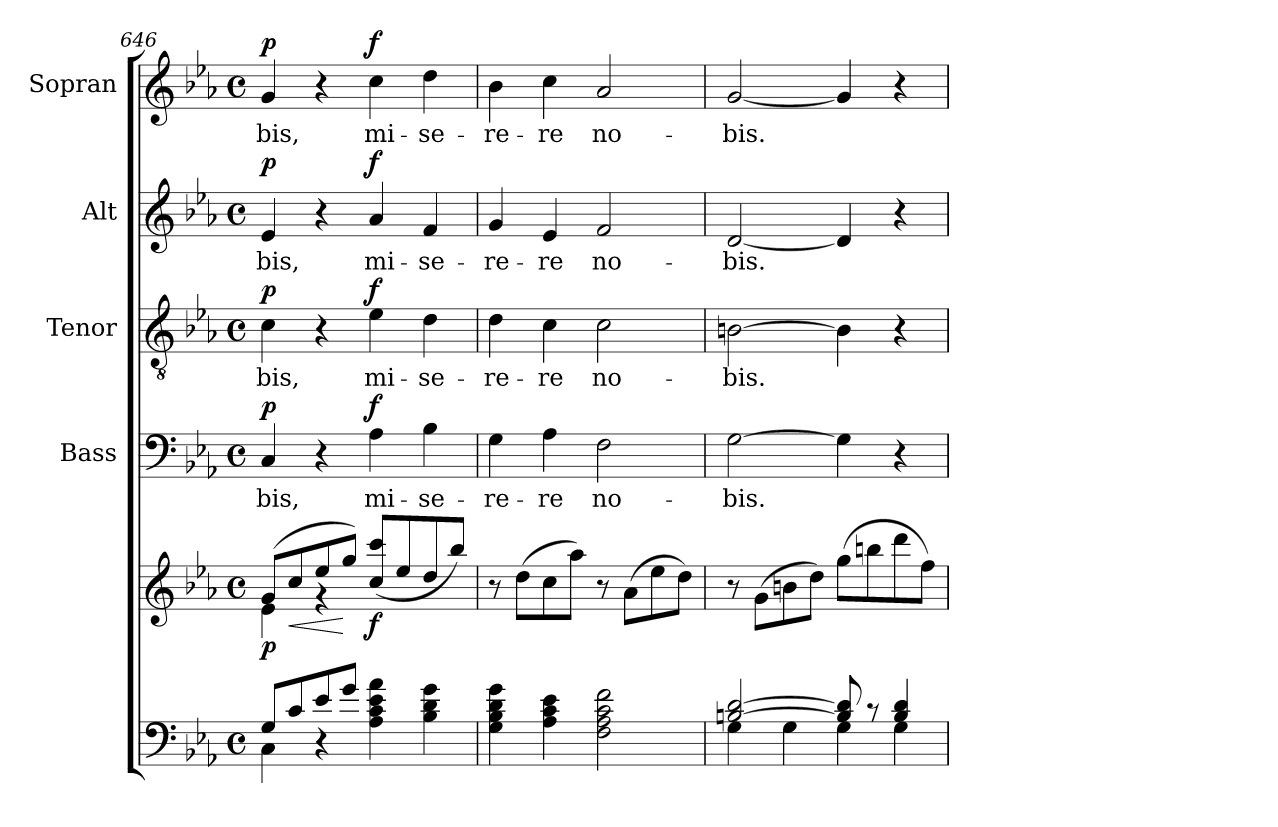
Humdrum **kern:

**kern	**kern	**dynam	**kern	**text	**dynam	**kern	**text	**dynam	**kern	**text	**dynam	**kern	**text	**dynam
*part5	*part5	*part5	*part4	*part4	*part4	*part3	*part3	*part3	*part2	*part2	*part2	*part1	*part1	*part1
*staff6	*staff5	*staff5/6	*staff4	*staff4	*staff4	*staff3	*staff3	*staff3	*staff2	*staff2	*staff2	*staff1	*staff1	*staff1
*	*	*	*I"Bass	*	*	*I"Tenor	*	*	*I"Alt	*	*	*I"Sopran	*	*
*	*	*	*I'B.	*	*	*I'T.	*	*	*I'A.	*	*	*I'S.	*	*
*clefF4	*clefG2	*	*clefF4	*	*	*clefGv2	*	*	*clefG2	*	*	*clefG2	*	*
*k[b-e-a-]	*k[b-e-a-]	*	*k[b-e-a-]	*	*	*k[b-e-a-]	*	*	*k[b-e-a-]	*	*	*k[b-e-a-]	*	*
*E-:	*E-:	*	*E-:	*	*	*E-:	*	*	*E-:	*	*	*E-:	*	*
*M4/4	*M4/4	*	*M4/4	*	*	*M4/4	*	*	*M4/4	*	*	*M4/4	*	*
*met(c)	*met(c)	*	*met(c)	*	*	*met(c)	*	*	*met(c)	*	*	*met(c)	*	*
=646	=646	=646	=646	=646	=646	=646	=646	=646	=646	=646	=646	=646	=646	=646
*^	*^	*	*	*	*	*	*	*	*	*	*	*	*	*
!	!	!	!	!LO:DY:b	!	!LO:LY:b	!LO:DY:a	!	!LO:LY:b	!LO:DY:a	!	!LO:LY:b	!LO:DY:a	!	!LO:LY:b	!LO:DY:a
8G/L	4C\	(>8g/L	4e-\	p	4C/	-bis,	p	4c\	-bis,	p	4e-/	-bis,	p	4g/	-bis,	p
!	!	!	!	!LO:HP:b	!	!	!	!	!	!	!	!	!	!	!	!
8c/	.	8cc/	.	<	.	.	.	.	.	.	.	.	.	.	.	.
8e-/	4rC	8ee-/	4rg	.	4r	.	.	4r	.	.	4r	.	.	4r	.	.
8g/J	.	8gg/J)	.	[	.	.	.	.	.	.	.	.	.	.	.	.
!	!	!	!	!LO:DY:b	!	!LO:LY:b	!LO:DY:a	!	!LO:LY:b	!LO:DY:a	!	!LO:LY:b	!LO:DY:a	!	!LO:LY:b	!LO:DY:a
4A-\ 4c\ 4e-\ 4a-\	2ryy	(>8cc/ 8ccc/L	2ryy	f	4A-\	mi-	f	4e-\	mi-	f	4a-/	mi-	f	4cc\	mi-	f
.	.	8ee-/	.	.	.	.	.	.	.	.	.	.	.	.	.	.
!	!	!	!	!	!	!LO:LY:b	!	!	!LO:LY:b	!	!	!LO:LY:b	!	!	!LO:LY:b	!
4B-\ 4d\ 4g\	.	8dd/	.	.	4B-\	-se-	.	4d\	-se-	.	4f/	-se-	.	4dd\	-se-	.
.	.	8bb-/J)	.	.	.	.	.	.	.	.	.	.	.	.	.	.
*v	*v	*	*	*	*	*	*	*	*	*	*	*	*	*	*	*
*	*v	*v	*	*	*	*	*	*	*	*	*	*	*	*	*
!!LO:LB:g=z
=647	=647	=647	=647	=647	=647	=647	=647	=647	=647	=647	=647	=647	=647	=647
!	!	!	!	!LO:LY:b	!	!	!LO:LY:b	!	!	!LO:LY:b	!	!	!LO:LY:b	!
4G\ 4B-\ 4d\ 4g\	8r	.	4G\	-re-	.	4d\	-re-	.	4g/	-re-	.	4b-\	-re-	.
.	(>8dd\L	.	.	.	.	.	.	.	.	.	.	.	.	.
!	!	!	!	!LO:LY:b	!	!	!LO:LY:b	!	!	!LO:LY:b	!	!	!LO:LY:b	!
4A-\ 4c\ 4e-\	8cc\	.	4A-\	-re	.	4c\	-re	.	4e-/	-re	.	4cc\	-re	.
.	8aa-\J)	.	.	.	.	.	.	.	.	.	.	.	.	.
!	!	!	!	!LO:LY:b	!	!	!LO:LY:b	!	!	!LO:LY:b	!	!	!LO:LY:b	!
2F\ 2A-\ 2c\ 2f\	8r	.	2F\	no-	.	2c\	no-	.	2f/	no-	.	2a-/	no-	.
.	(>8a-\L	.	.	.	.	.	.	.	.	.	.	.	.	.
.	8ee-\	.	.	.	.	.	.	.	.	.	.	.	.	.
.	8dd\J)	.	.	.	.	.	.	.	.	.	.	.	.	.
=648	=648	=648	=648	=648	=648	=648	=648	=648	=648	=648	=648	=648	=648	=648
*^	*	*	*	*	*	*	*	*	*	*	*	*	*	*
!	!	!	!	!	!LO:LY:b	!	!	!LO:LY:b	!	!	!LO:LY:b	!	!	!LO:LY:b	!
[>2Bn/ [>2d/	4G\	8r	.	[2G\	-bis.	.	[2Bn\	-bis.	.	[2d/	-bis.	.	[2g/	-bis.	.
.	.	(>8g\L	.	.	.	.	.	.	.	.	.	.	.	.	.
.	4G\	8bn\	.	.	.	.	.	.	.	.	.	.	.	.	.
.	.	8dd\J)	.	.	.	.	.	.	.	.	.	.	.	.	.
8B/] 8d/]	4G\	(>8gg\L	.	4G\]	.	.	4B\]	.	.	4d/]	.	.	4g/]	.	.
8rc	.	8bbn\	.	.	.	.	.	.	.	.	.	.	.	.	.
4B/ 4d/	4G\	8ddd\	.	4r	.	.	4r	.	.	4r	.	.	4r	.	.
.	.	8ff\J)	.	.	.	.	.	.	.	.	.	.	.	.	.
*v	*v	*	*	*	*	*	*	*	*	*	*	*	*	*	*
=	=	=	=	=	=	=	=	=	=	=	=	=	=	=
*-	*-	*-	*-	*-	*-	*-	*-	*-	*-	*-	*-	*-	*-	*-
